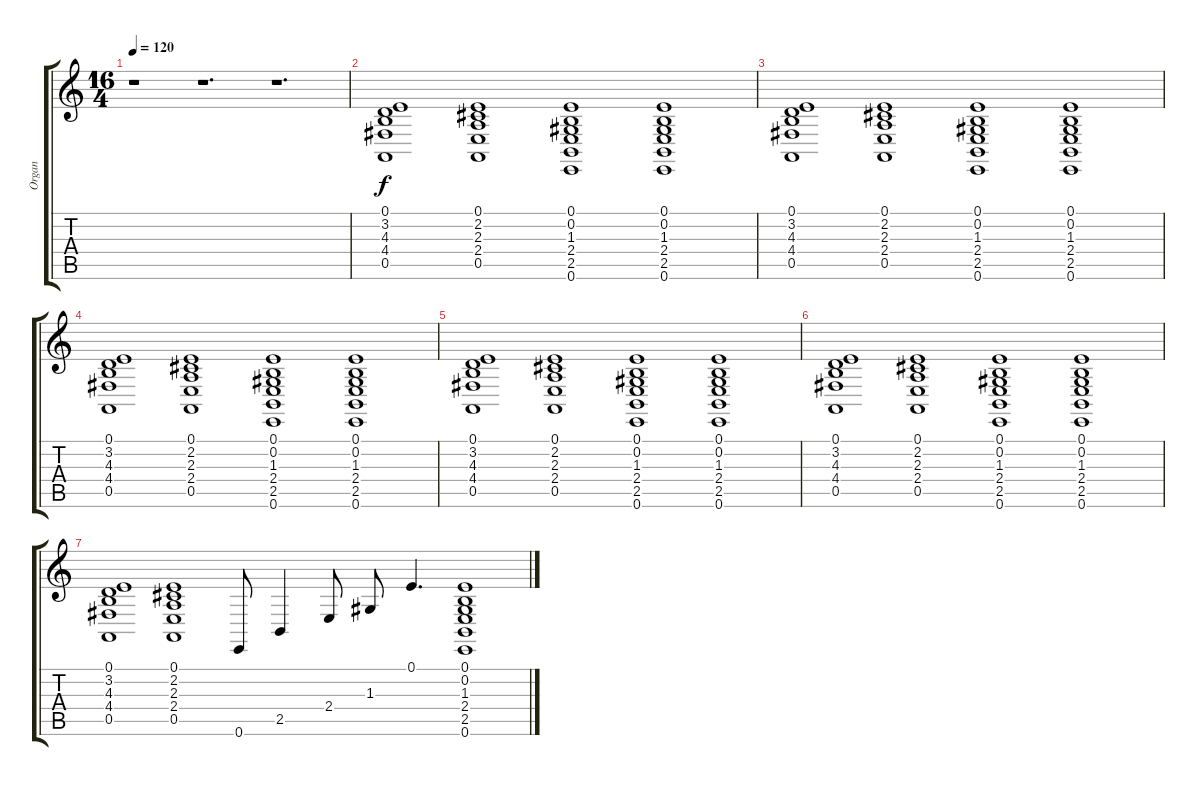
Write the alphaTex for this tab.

\track ("Organ" "Organ") {instrument lead1square}
\staff {score tabs}
\tuning (E4 B3 G3 D3 A2 E2) {hide}
\ts (16 4)
\tempo 120
\clef g2
\ks c
r.1{dy f} r.1{d} r.1{d} |
(0.1 3.2 4.3 4.4 0.5).1 (0.1 2.2 2.3 2.4 0.5).1 (0.1 0.2 1.3 2.4 2.5 0.6).1 (0.1 0.2 1.3 2.4 2.5 0.6).1 |
(0.1 3.2 4.3 4.4 0.5).1 (0.1 2.2 2.3 2.4 0.5).1 (0.1 0.2 1.3 2.4 2.5 0.6).1 (0.1 0.2 1.3 2.4 2.5 0.6).1 |
(0.1 3.2 4.3 4.4 0.5).1 (0.1 2.2 2.3 2.4 0.5).1 (0.1 0.2 1.3 2.4 2.5 0.6).1 (0.1 0.2 1.3 2.4 2.5 0.6).1 |
(0.1 3.2 4.3 4.4 0.5).1 (0.1 2.2 2.3 2.4 0.5).1 (0.1 0.2 1.3 2.4 2.5 0.6).1 (0.1 0.2 1.3 2.4 2.5 0.6).1 |
(0.1 3.2 4.3 4.4 0.5).1 (0.1 2.2 2.3 2.4 0.5).1 (0.1 0.2 1.3 2.4 2.5 0.6).1 (0.1 0.2 1.3 2.4 2.5 0.6).1 |
(0.1 3.2 4.3 4.4 0.5).1 (0.1 2.2 2.3 2.4 0.5).1 0.6.8 2.5.4 2.4.8 1.3.8 0.1.4{d} (0.1 0.2 1.3 2.4 2.5 0.6).1
